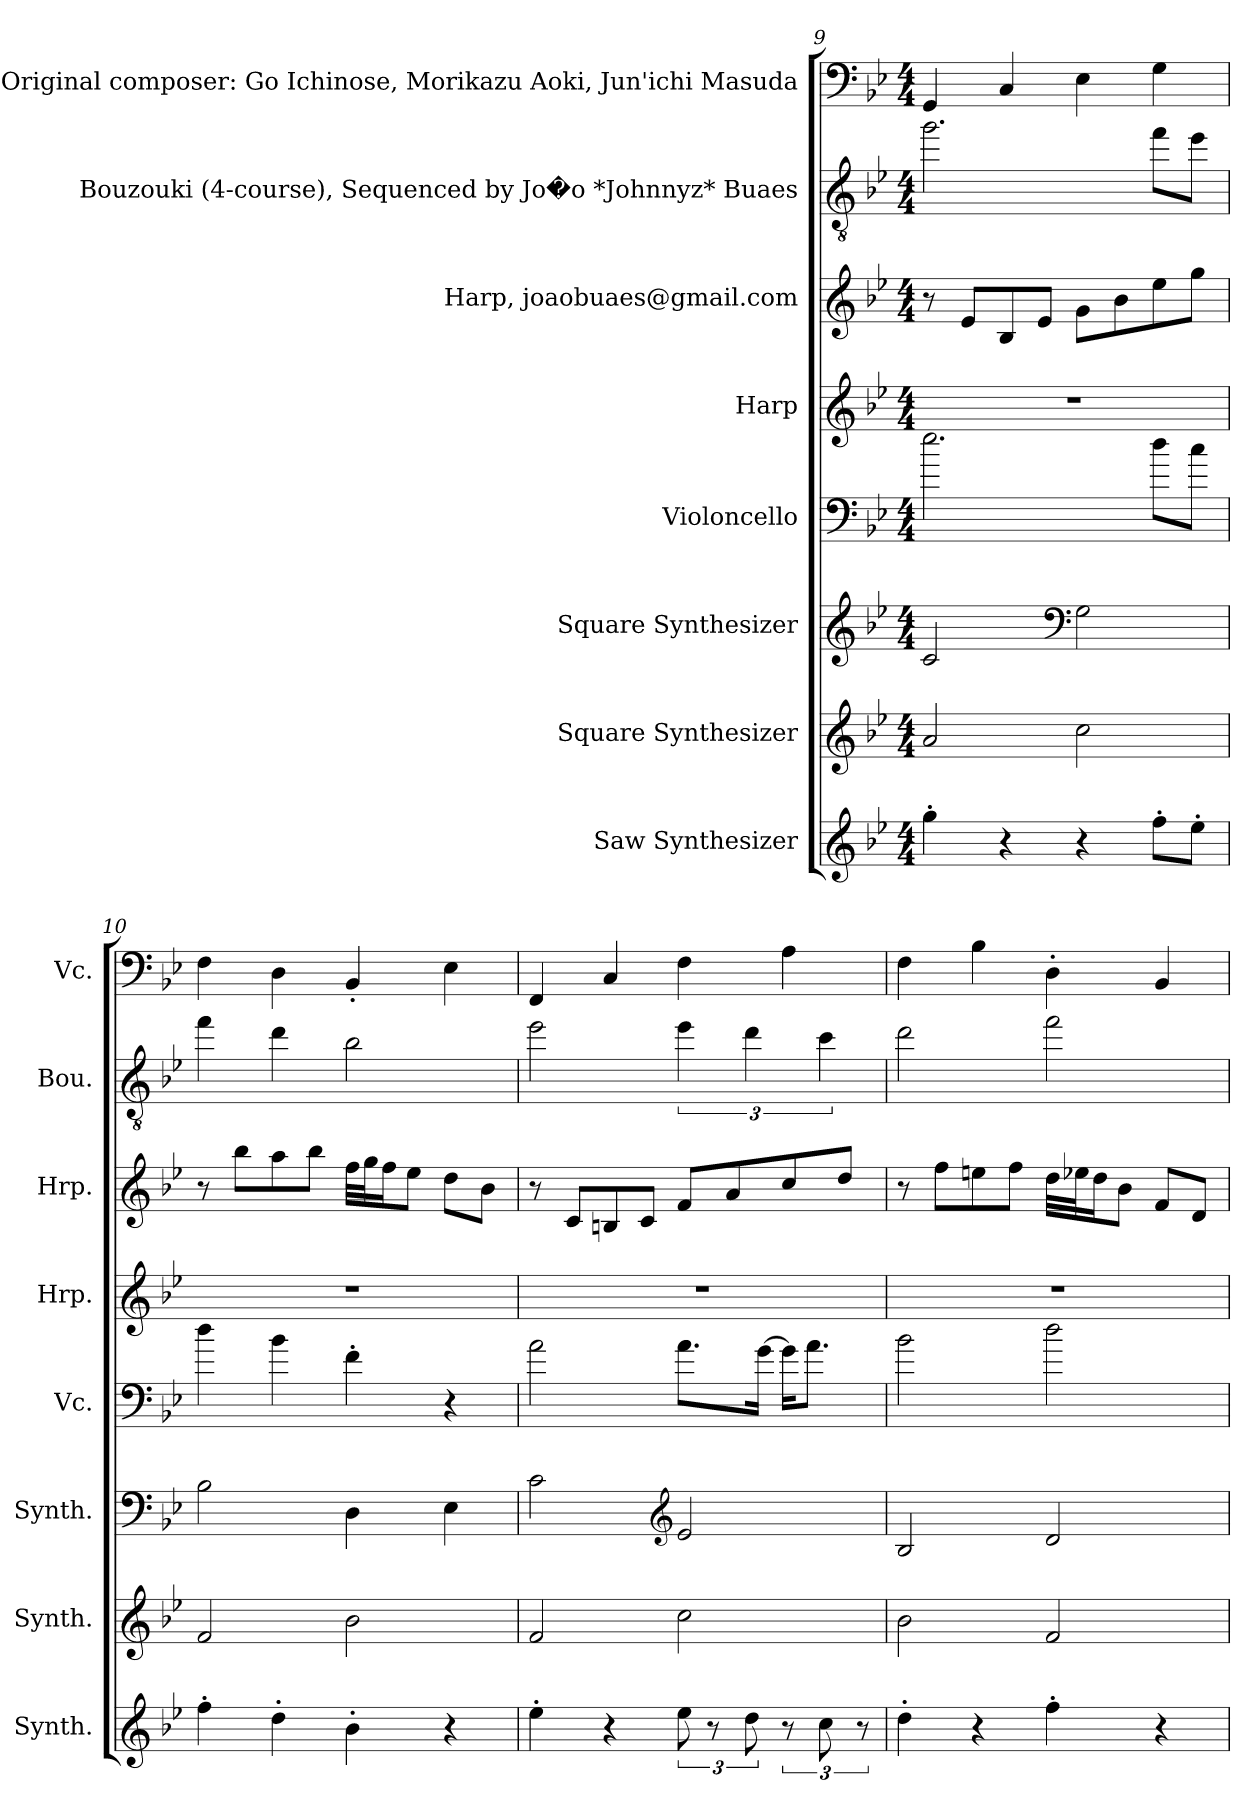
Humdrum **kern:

**kern	**kern	**kern	**kern	**kern	**kern	**kern	**kern
*part8	*part7	*part6	*part5	*part4	*part3	*part2	*part1
*staff8	*staff7	*staff6	*staff5	*staff4	*staff3	*staff2	*staff1
*I"Saw Synthesizer	*I"Square Synthesizer	*I"Square Synthesizer	*I"Violoncello	*I"Harp	*I"Harp, joaobuaes@gmail.com	*I"Bouzouki (4-course), Sequenced by Jo�o *Johnnyz* Buaes	*I"Violoncello, Original composer: Go Ichinose, Morikazu Aoki, Jun'ichi Masuda
*I'Synth.	*I'Synth.	*I'Synth.	*I'Vc.	*I'Hrp.	*I'Hrp.	*I'Bou.	*I'Vc.
*clefG2	*clefG2	*clefG2	*clefF4	*clefG2	*clefG2	*clefGv2	*clefF4
*k[b-e-]	*k[b-e-]	*k[b-e-]	*k[b-e-]	*k[b-e-]	*k[b-e-]	*k[b-e-]	*k[b-e-]
*M4/4	*M4/4	*M4/4	*M4/4	*M4/4	*M4/4	*M4/4	*M4/4
=9	=9	=9	=9	=9	=9	=9	=9
4gg'\	2a/	2c/	2.ee-\	1r	8r	2.gg\	4GG/
.	.	.	.	.	8e-/L	.	.
4r	.	.	.	.	8B-/	.	4C/
.	.	.	.	.	8e-/J	.	.
*	*	*clefF4	*	*	*	*	*
4r	2cc\	2G\	.	.	8g\L	.	4E-\
.	.	.	.	.	8b-\	.	.
8ff'\L	.	.	8dd\L	.	8ee-\	8ff\L	4G\
8ee-'\J	.	.	8cc\J	.	8gg\J	8ee-\J	.
!!LO:PB:g=z
=10	=10	=10	=10	=10	=10	=10	=10
4ff'\	2f/	2B-\	4dd\	1r	8r	4ff\	4F\
.	.	.	.	.	8bb-\L	.	.
4dd'\	.	.	4b-\	.	8aa\	4dd\	4D\
.	.	.	.	.	8bb-\J	.	.
4b-'\	2b-\	4D\	4f'\	.	32ff\LLL	2b-\	4BB-'/
.	.	.	.	.	32gg\J	.	.
.	.	.	.	.	16ff\J	.	.
.	.	.	.	.	8ee-\J	.	.
4r	.	4E-\	4r	.	8dd\L	.	4E-\
.	.	.	.	.	8b-\J	.	.
=11	=11	=11	=11	=11	=11	=11	=11
4ee-'\	2f/	2c\	2a\	1r	8r	2ee-\	4FF/
.	.	.	.	.	8c/L	.	.
4r	.	.	.	.	8Bn/	.	4C/
.	.	.	.	.	8c/J	.	.
*	*	*clefG2	*	*	*	*	*
12ee-\	2cc\	2e-/	8.a\L	.	8f/L	6ee-\	4F\
12r	.	.	.	.	.	.	.
.	.	.	.	.	8a/	.	.
12dd\	.	.	.	.	.	6dd\	.
.	.	.	[16g\Jk	.	.	.	.
12r	.	.	16g\KL]	.	8cc/	.	4A\
.	.	.	8.a\J	.	.	.	.
12cc\	.	.	.	.	.	6cc\	.
.	.	.	.	.	8dd/J	.	.
12r	.	.	.	.	.	.	.
=12	=12	=12	=12	=12	=12	=12	=12
4dd'\	2b-\	2B-/	2b-\	1r	8r	2dd\	4F\
.	.	.	.	.	8ff\L	.	.
4r	.	.	.	.	8een\	.	4B-\
.	.	.	.	.	8ff\J	.	.
4ff'\	2f/	2d/	2dd\	.	32dd\LLL	2ff\	4D'\
.	.	.	.	.	32ee-X\J	.	.
.	.	.	.	.	16dd\J	.	.
.	.	.	.	.	8b-\J	.	.
4r	.	.	.	.	8f/L	.	4BB-/
.	.	.	.	.	8d/J	.	.
=	=	=	=	=	=	=	=
*-	*-	*-	*-	*-	*-	*-	*-
